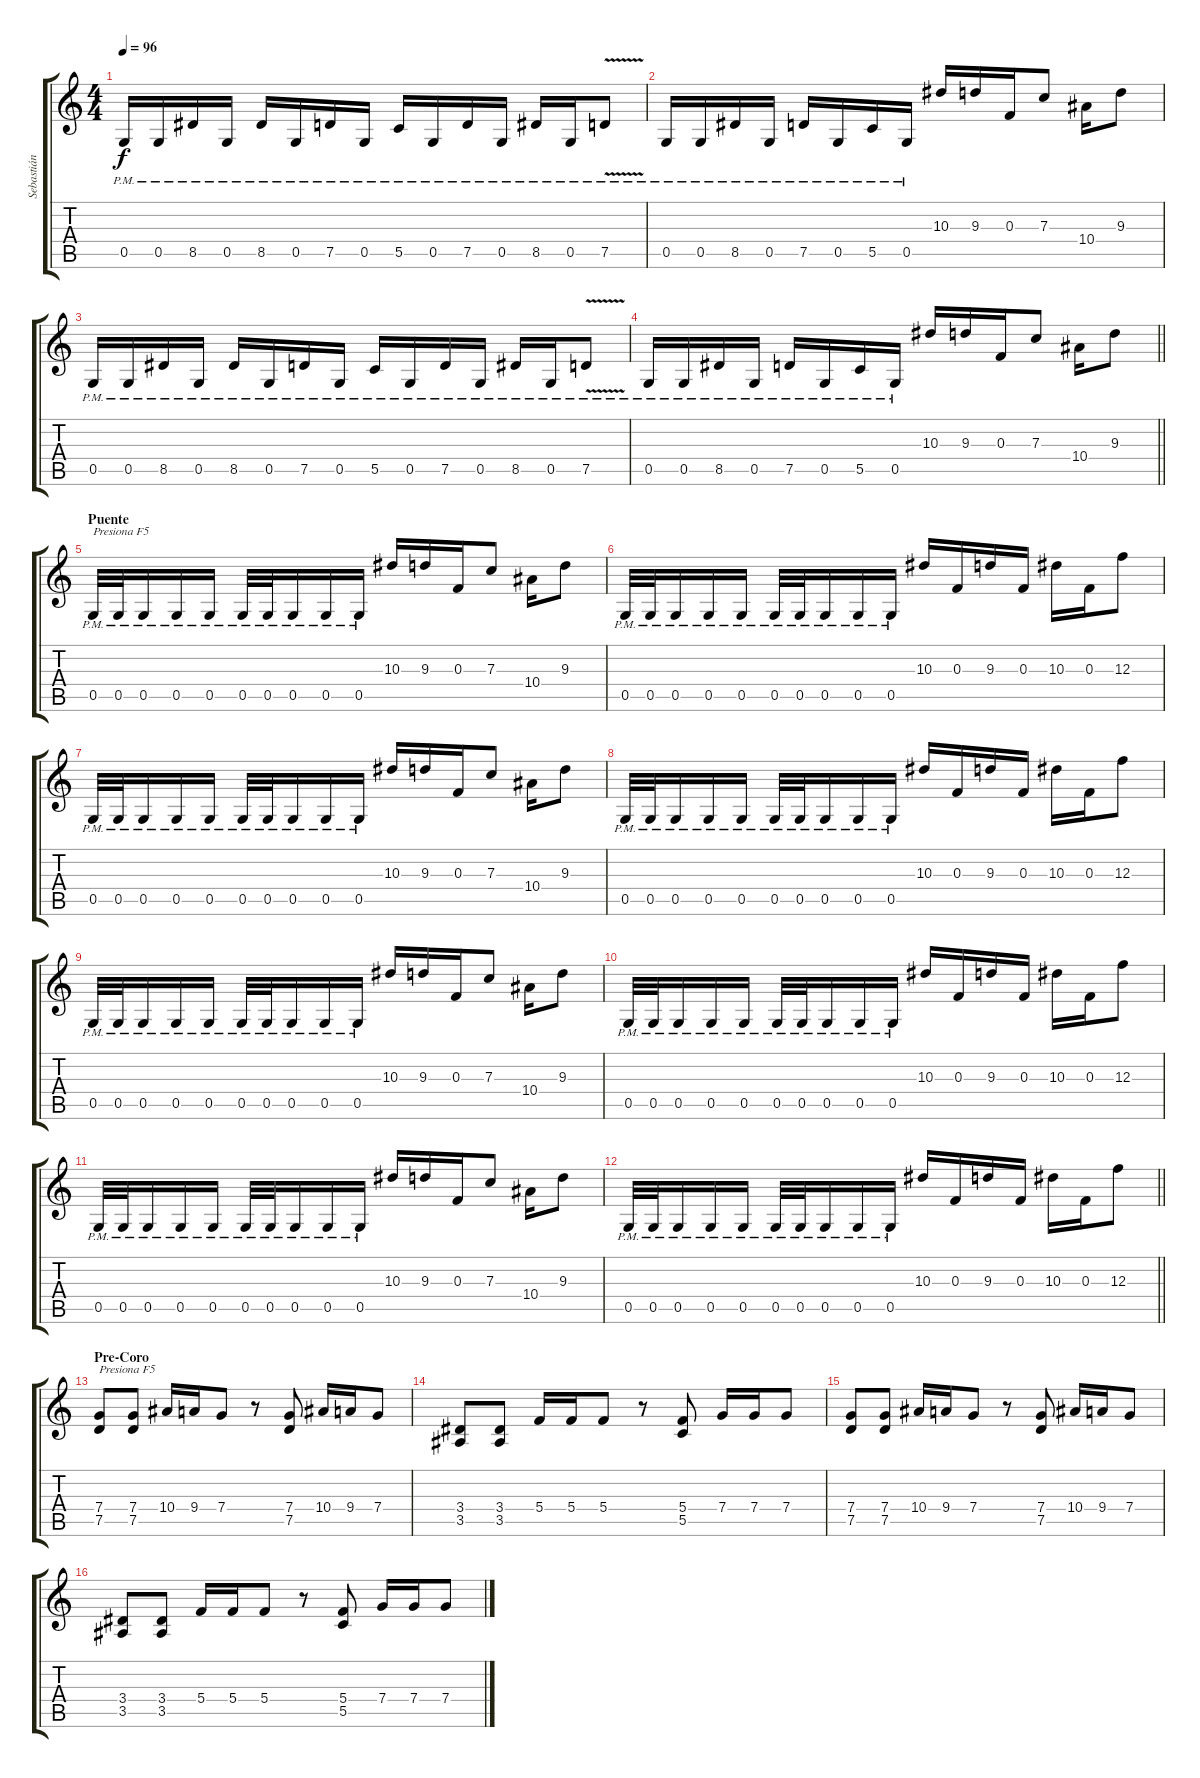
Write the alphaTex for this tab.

\track ("Sebastián" "Sebastián") {instrument distortionguitar}
\staff {score tabs}
\tuning (D4 A3 F3 C3 G2 D2) {hide}
\ts (4 4)
\tempo 96
\clef g2
\ks c
0.5{pm}.16{dy f} 0.5{pm}.16 8.5{pm}.16 0.5{pm}.16 8.5{pm}.16 0.5{pm}.16 7.5{pm}.16 0.5{pm}.16 5.5{pm}.16 0.5{pm}.16 7.5{pm}.16 0.5{pm}.16 8.5{pm}.16 0.5{pm}.16 7.5{v pm}.8 |
0.5{pm}.16 0.5{pm}.16 8.5{pm}.16 0.5{pm}.16 7.5{pm}.16 0.5{pm}.16 5.5{pm}.16 0.5{pm}.16 10.3.16 9.3.16 0.3.16 7.3.8 10.4.16 9.3.8 |
0.5{pm}.16 0.5{pm}.16 8.5{pm}.16 0.5{pm}.16 8.5{pm}.16 0.5{pm}.16 7.5{pm}.16 0.5{pm}.16 5.5{pm}.16 0.5{pm}.16 7.5{pm}.16 0.5{pm}.16 8.5{pm}.16 0.5{pm}.16 7.5{v pm}.8 |
\barLineRight lightlight
0.5{pm}.16 0.5{pm}.16 8.5{pm}.16 0.5{pm}.16 7.5{pm}.16 0.5{pm}.16 5.5{pm}.16 0.5{pm}.16 10.3.16 9.3.16 0.3.16 7.3.8 10.4.16 9.3.8 |
\section ("" "Puente")
0.5{pm}.32{txt "Presiona F5"} 0.5{pm}.32 0.5{pm}.16 0.5{pm}.16 0.5{pm}.16 0.5{pm}.32 0.5{pm}.32 0.5{pm}.16 0.5{pm}.16 0.5{pm}.16 10.3.16 9.3.16 0.3.16 7.3.8 10.4.16 9.3.8 |
0.5{pm}.32 0.5{pm}.32 0.5{pm}.16 0.5{pm}.16 0.5{pm}.16 0.5{pm}.32 0.5{pm}.32 0.5{pm}.16 0.5{pm}.16 0.5{pm}.16 10.3.16 0.3.16 9.3.16 0.3.16 10.3.16 0.3.16 12.3.8 |
0.5{pm}.32 0.5{pm}.32 0.5{pm}.16 0.5{pm}.16 0.5{pm}.16 0.5{pm}.32 0.5{pm}.32 0.5{pm}.16 0.5{pm}.16 0.5{pm}.16 10.3.16 9.3.16 0.3.16 7.3.8 10.4.16 9.3.8 |
0.5{pm}.32 0.5{pm}.32 0.5{pm}.16 0.5{pm}.16 0.5{pm}.16 0.5{pm}.32 0.5{pm}.32 0.5{pm}.16 0.5{pm}.16 0.5{pm}.16 10.3.16 0.3.16 9.3.16 0.3.16 10.3.16 0.3.16 12.3.8 |
0.5{pm}.32 0.5{pm}.32 0.5{pm}.16 0.5{pm}.16 0.5{pm}.16 0.5{pm}.32 0.5{pm}.32 0.5{pm}.16 0.5{pm}.16 0.5{pm}.16 10.3.16 9.3.16 0.3.16 7.3.8 10.4.16 9.3.8 |
0.5{pm}.32 0.5{pm}.32 0.5{pm}.16 0.5{pm}.16 0.5{pm}.16 0.5{pm}.32 0.5{pm}.32 0.5{pm}.16 0.5{pm}.16 0.5{pm}.16 10.3.16 0.3.16 9.3.16 0.3.16 10.3.16 0.3.16 12.3.8 |
0.5{pm}.32 0.5{pm}.32 0.5{pm}.16 0.5{pm}.16 0.5{pm}.16 0.5{pm}.32 0.5{pm}.32 0.5{pm}.16 0.5{pm}.16 0.5{pm}.16 10.3.16 9.3.16 0.3.16 7.3.8 10.4.16 9.3.8 |
\barLineRight lightlight
0.5{pm}.32 0.5{pm}.32 0.5{pm}.16 0.5{pm}.16 0.5{pm}.16 0.5{pm}.32 0.5{pm}.32 0.5{pm}.16 0.5{pm}.16 0.5{pm}.16 10.3.16 0.3.16 9.3.16 0.3.16 10.3.16 0.3.16 12.3.8 |
\section ("" "Pre-Coro")
(7.4 7.5).8{txt "Presiona F5"} (7.4 7.5).8 10.4.16 9.4.16 7.4.8 r.8 (7.4 7.5).8 10.4.16 9.4.16 7.4.8 |
(3.4 3.5).8 (3.4 3.5).8 5.4.16 5.4.16 5.4.8 r.8 (5.4 5.5).8 7.4.16 7.4.16 7.4.8 |
(7.4 7.5).8 (7.4 7.5).8 10.4.16 9.4.16 7.4.8 r.8 (7.4 7.5).8 10.4.16 9.4.16 7.4.8 |
(3.4 3.5).8 (3.4 3.5).8 5.4.16 5.4.16 5.4.8 r.8 (5.4 5.5).8 7.4.16 7.4.16 7.4.8
